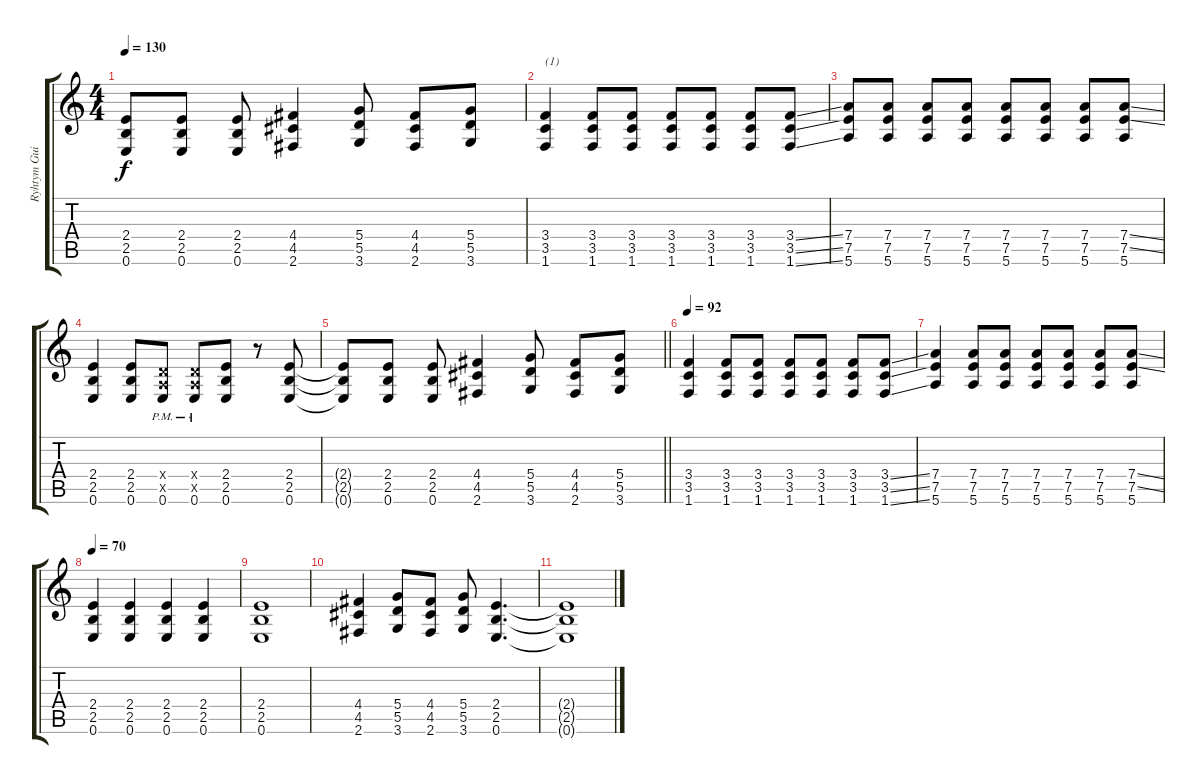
\track ("Ryhtym Guitar II" "Ryhtym Gui") {instrument overdrivenguitar}
\staff {score tabs}
\tuning (E4 B3 G3 D3 A2 E2) {hide}
\ts (4 4)
\tempo 130
\clef g2
\ks c
(2.4{t} 2.5{t} 0.6{t}).8{dy f} (2.4 2.5 0.6).8 (2.4 2.5 0.6).8 (4.4 4.5 2.6).4 (5.4 5.5 3.6).8 (4.4 4.5 2.6).8 (5.4 5.5 3.6).8 |
(3.4 3.5 1.6).4{txt "(1)"} (3.4 3.5 1.6).8 (3.4 3.5 1.6).8 (3.4 3.5 1.6).8 (3.4 3.5 1.6).8 (3.4 3.5 1.6).8 (3.4{ss} 3.5{ss} 1.6{ss}).8 |
(7.4 7.5 5.6).8 (7.4 7.5 5.6).8 (7.4 7.5 5.6).8 (7.4 7.5 5.6).8 (7.4 7.5 5.6).8 (7.4 7.5 5.6).8 (7.4 7.5 5.6).8 (7.4{ss} 7.5{ss} 5.6).8 |
(2.4 2.5 0.6).4 (2.4 2.5 0.6).8 (0.4{x} 0.5{x} 0.6{pm}).8 (0.4{x} 0.5{x} 0.6{pm}).8 (2.4 2.5 0.6).8 r.8 (2.4 2.5 0.6).8 |
\barLineRight lightlight
(2.4{t} 2.5{t} 0.6{t}).8 (2.4 2.5 0.6).8 (2.4 2.5 0.6).8 (4.4 4.5 2.6).4 (5.4 5.5 3.6).8 (4.4 4.5 2.6).8 (5.4 5.5 3.6).8 |
\tempo 92
(3.4 3.5 1.6).4 (3.4 3.5 1.6).8 (3.4 3.5 1.6).8 (3.4 3.5 1.6).8 (3.4 3.5 1.6).8 (3.4 3.5 1.6).8 (3.4{ss} 3.5{ss} 1.6{ss}).8 |
(7.4 7.5 5.6).4 (7.4 7.5 5.6).8 (7.4 7.5 5.6).8 (7.4 7.5 5.6).8 (7.4 7.5 5.6).8 (7.4 7.5 5.6).8 (7.4{ss} 7.5{ss} 5.6).8 |
\tempo 70
(2.4 2.5 0.6).4 (2.4 2.5 0.6).4 (2.4 2.5 0.6).4 (2.4 2.5 0.6).4 |
(2.4 2.5 0.6).1 |
(4.4 4.5 2.6).4 (5.4 5.5 3.6).8 (4.4 4.5 2.6).8 (5.4 5.5 3.6).8 (2.4 2.5 0.6).4{d} |
(2.4{t} 2.5{t} 0.6{t}).1
